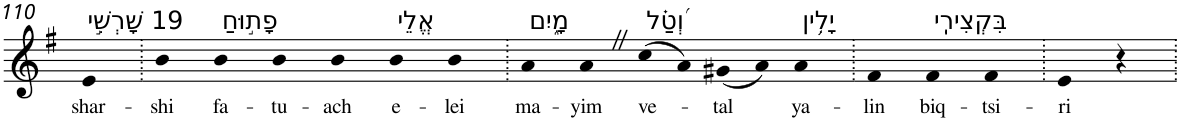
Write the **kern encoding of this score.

**kern	**text
*part1	*part1
*staff1	*staff1
*I"Piano	*
*I'Pno	*
!!LO:PB:g=z
*clefG2	*
*k[f#]	*
*G:	*
=110	=110
!LO:TX:a:t=19 שָׁרְשִׁ֣י	!
!	!LO:LY:b
4e	shar-
=111.	=111.
!	!LO:LY:b
4b	-shi
!LO:TX:a:t=פָת֣וּחַ	!
!	!LO:LY:b
4b	fa-
!	!LO:LY:b
4b	-tu-
!	!LO:LY:b
4b	-ach
!LO:TX:a:t=אֱלֵי	!
!	!LO:LY:b
4b	e-
!	!LO:LY:b
4b	-lei
=112.	=112.
!LO:TX:a:t=מָ֑יִם	!
!	!LO:LY:b
4a	ma-
!	!LO:LY:b
4aZ	-yim
!LO:TX:a:t=וְ֝טַ֗ל	!
!	!LO:LY:b
(8cc	ve-
8a)	.
!	!LO:LY:b
(8g#X	-tal
8a)	.
!LO:TX:a:t=יָלִ֥ין	!
!	!LO:LY:b
4a	ya-
=113.	=113.
!	!LO:LY:b
4f#	-lin
!LO:TX:a:t=בִּקְצִירִֽי	!
!	!LO:LY:b
4f#	biq-
!	!LO:LY:b
4f#	-tsi-
=114.	=114.
!	!LO:LY:b
4e	-ri
4r	.
=.	=.
*-	*-
